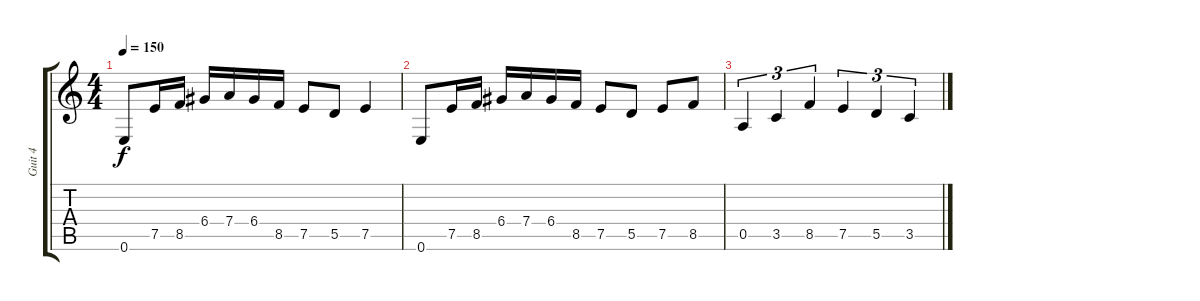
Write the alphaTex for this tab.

\track ("Guit 4" "Guit 4") {instrument overdrivenguitar}
\staff {score tabs}
\tuning (E4 B3 G3 D3 A2 E2) {hide}
\ts (4 4)
\tempo 150
\clef g2
\ks c
0.6.8{dy f} 7.5.16 8.5.16 6.4.16 7.4.16 6.4.16 8.5.16 7.5.8 5.5.8 7.5.4 |
0.6.8{volume 0} 7.5.16 8.5.16 6.4.16 7.4.16 6.4.16 8.5.16 7.5.8 5.5.8 7.5.8 8.5.8 |
0.5.4{tu (3 2)} 3.5.4{tu (3 2)} 8.5.4{tu (3 2)} 7.5.4{tu (3 2)} 5.5.4{tu (3 2)} 3.5.4{tu (3 2)}
